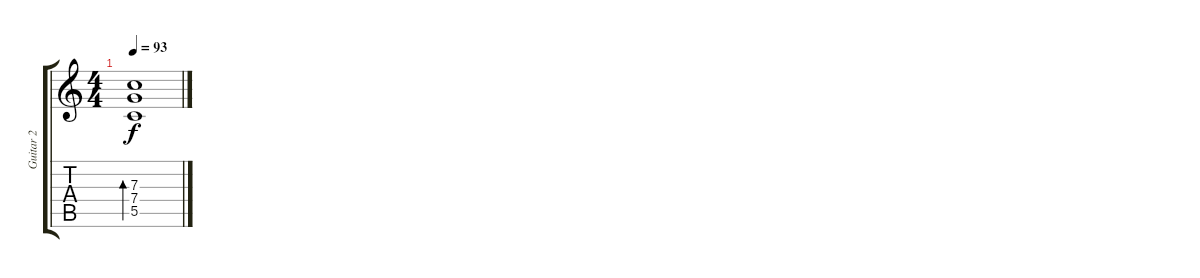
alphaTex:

\track ("Guitar 2" "Guitar 2") {instrument acousticguitarnylon}
\staff {score tabs}
\tuning (D4 A3 F3 C3 G2 D2) {hide}
\ts (4 4)
\tempo 93
\clef g2
\ks c
(7.3 7.4 5.5).1{bd 120 dy f}
